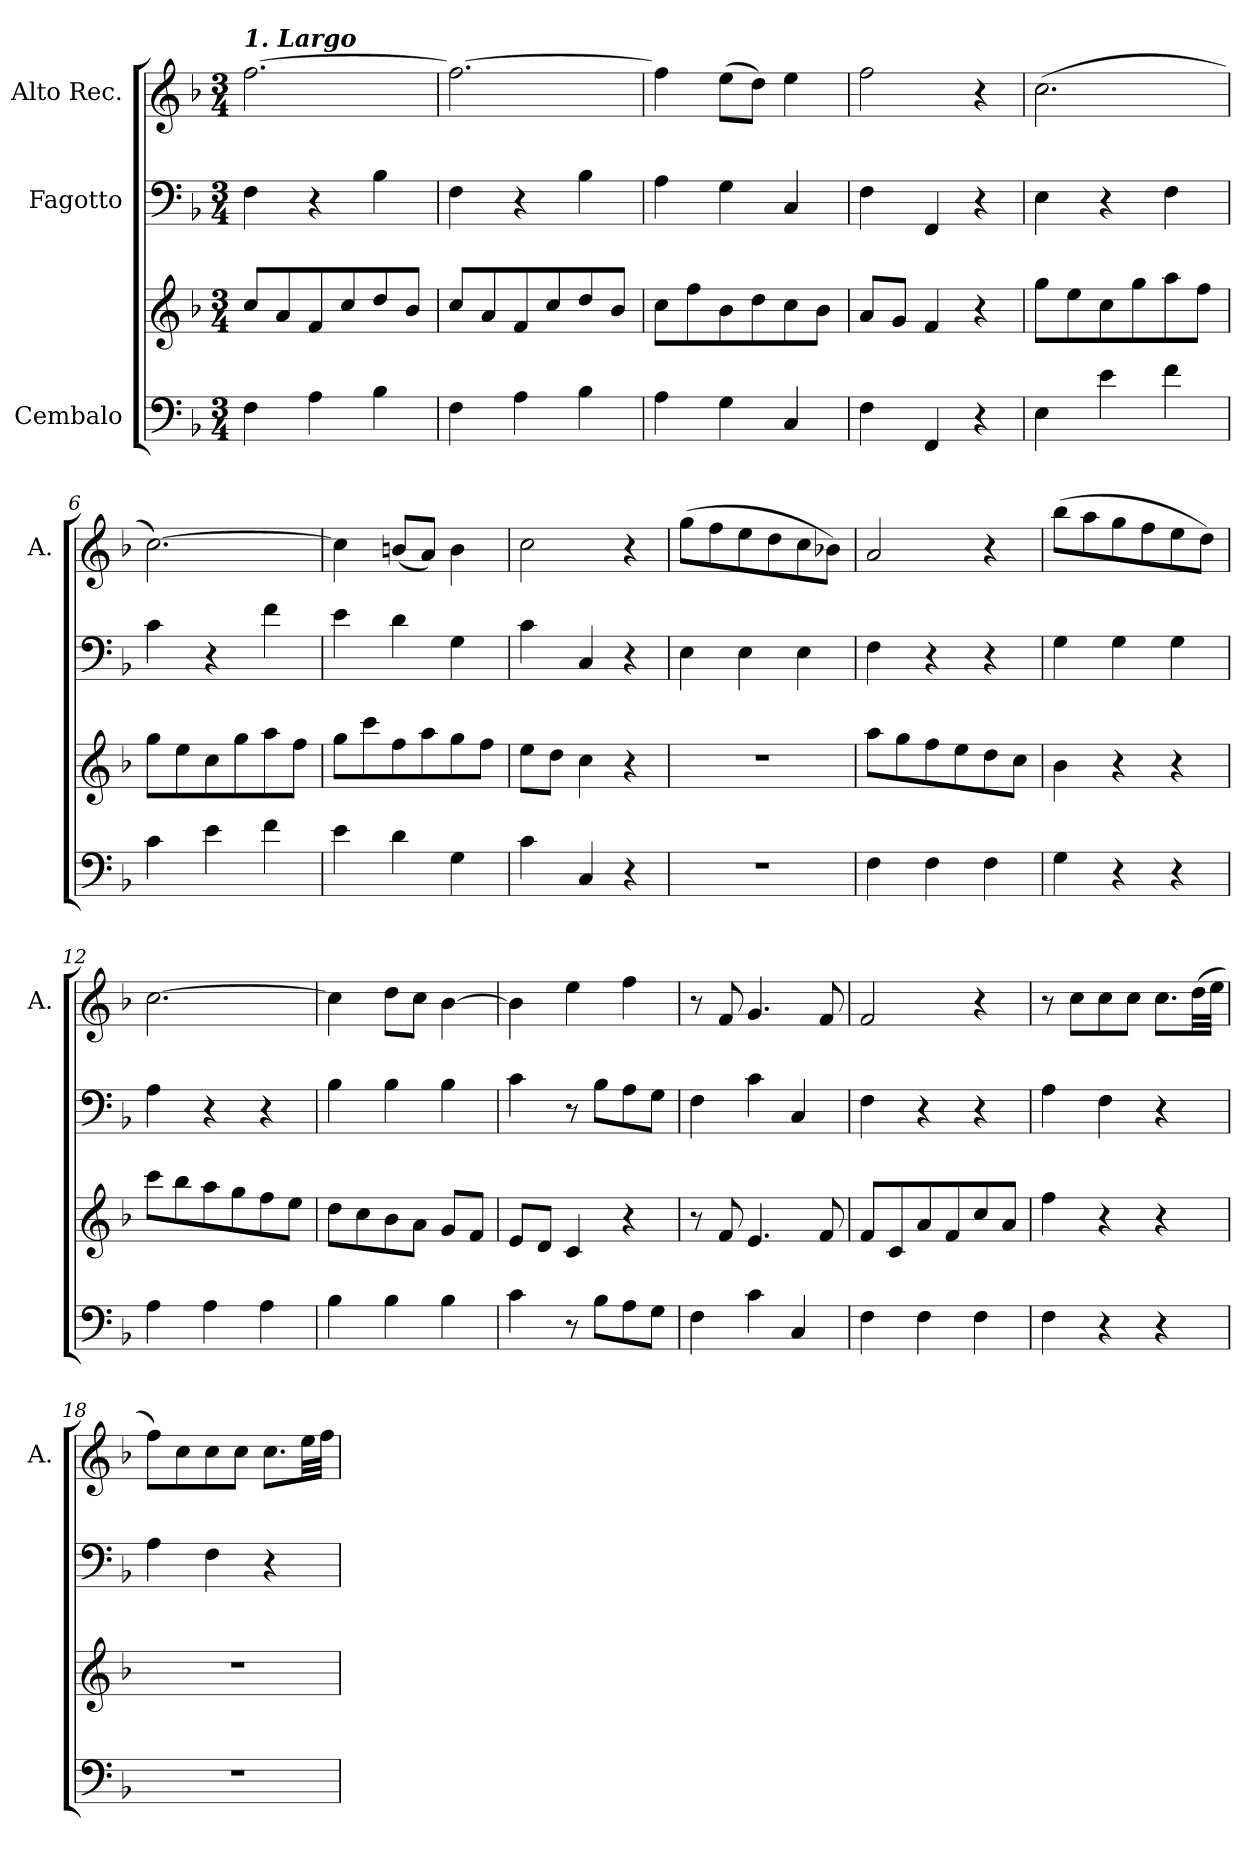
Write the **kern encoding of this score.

**kern	**kern	**kern	**kern
*part3	*part3	*part2	*part1
*staff4	*staff3	*staff2	*staff1
*I"Cembalo	*	*I"Fagotto	*I"Alto Rec.
*	*	*	*I'A.
*clefF4	*clefG2	*clefF4	*clefG2
*k[b-]	*k[b-]	*k[b-]	*k[b-]
*M3/4	*M3/4	*M3/4	*M3/4
*MM70	*MM70	*MM70	*MM70
=1	=1	=1	=1
!	!	!	!LO:TX:a:Bi:t=1. Largo
4F\	8cc/L	4F\	[2.ff\
.	8a/	.	.
4A\	8f/	4r	.
.	8cc/	.	.
4B-\	8dd/	4B-\	.
.	8b-/J	.	.
=2	=2	=2	=2
4F\	8cc/L	4F\	2.ff\_
.	8a/	.	.
4A\	8f/	4r	.
.	8cc/	.	.
4B-\	8dd/	4B-\	.
.	8b-/J	.	.
=3	=3	=3	=3
4A\	8cc\L	4A\	4ff\]
.	8ff\	.	.
4G\	8b-\	4G\	(8ee\L
.	8dd\	.	8dd\J)
4C/	8cc\	4C/	4ee\
.	8b-\J	.	.
=4	=4	=4	=4
4F\	8a/L	4F\	2ff\
.	8g/J	.	.
4FF/	4f/	4FF/	.
4r	4r	4r	4r
=5	=5	=5	=5
4E\	8gg\L	4E\	(2.cc\
.	8ee\	.	.
4e\	8cc\	4r	.
.	8gg\	.	.
4f\	8aa\	4F\	.
.	8ff\J	.	.
=6	=6	=6	=6
4c\	8gg\L	4c\	[2.cc\)
.	8ee\	.	.
4e\	8cc\	4r	.
.	8gg\	.	.
4f\	8aa\	4f\	.
.	8ff\J	.	.
=7	=7	=7	=7
4e\	8gg\L	4e\	4cc\]
.	8ccc\	.	.
4d\	8ff\	4d\	(8bn/L
.	8aa\	.	8a/J)
4G\	8gg\	4G\	4b\
.	8ff\J	.	.
=8	=8	=8	=8
4c\	8ee\L	4c\	2cc\
.	8dd\J	.	.
4C/	4cc\	4C/	.
4r	4r	4r	4r
!!LO:LB:g=z
=9	=9	=9	=9
2.r	2.r	4E\	(8gg\L
.	.	.	8ff\
.	.	4E\	8ee\
.	.	.	8dd\
.	.	4E\	8cc\
.	.	.	8b-X\J)
=10	=10	=10	=10
4F\	8aa\L	4F\	2a/
.	8gg\	.	.
4F\	8ff\	4r	.
.	8ee\	.	.
4F\	8dd\	4r	4r
.	8cc\J	.	.
=11	=11	=11	=11
4G\	4b-\	4G\	(8bb-\L
.	.	.	8aa\
4r	4r	4G\	8gg\
.	.	.	8ff\
4r	4r	4G\	8ee\
.	.	.	8dd\J)
=12	=12	=12	=12
4A\	8ccc\L	4A\	[2.cc\
.	8bb-\	.	.
4A\	8aa\	4r	.
.	8gg\	.	.
4A\	8ff\	4r	.
.	8ee\J	.	.
=13	=13	=13	=13
4B-\	8dd\L	4B-\	4cc\]
.	8cc\	.	.
4B-\	8b-\	4B-\	8dd\L
.	8a\J	.	8cc\J
4B-\	8g/L	4B-\	[4b-\
.	8f/J	.	.
=14	=14	=14	=14
4c\	8e/L	4c\	4b-\]
.	8d/J	.	.
8r	4c/	8r	4ee\
8B-\L	.	8B-\L	.
8A\	4r	8A\	4ff\
8G\J	.	8G\J	.
=15	=15	=15	=15
4F\	8r	4F\	8r
.	8f/	.	8f/
4c\	4.e/	4c\	4.g/
4C/	.	4C/	.
.	8f/	.	8f/
=16	=16	=16	=16
4F\	8f/L	4F\	2f/
.	8c/	.	.
4F\	8a/	4r	.
.	8f/	.	.
4F\	8cc/	4r	4r
.	8a/J	.	.
!!LO:LB:g=z
=17	=17	=17	=17
4F\	4ff\	4A\	8r
.	.	.	8cc\L
4r	4r	4F\	8cc\
.	.	.	8cc\J
4r	4r	4r	8.cc\L
.	.	.	(32dd\LL
.	.	.	32ee\JJJ
=18	=18	=18	=18
2.r	2.r	4A\	8ff\L)
.	.	.	8cc\
.	.	4F\	8cc\
.	.	.	8cc\J
.	.	4r	8.cc\L
.	.	.	32ee\LL
.	.	.	32ff\JJJ
=	=	=	=
*-	*-	*-	*-
